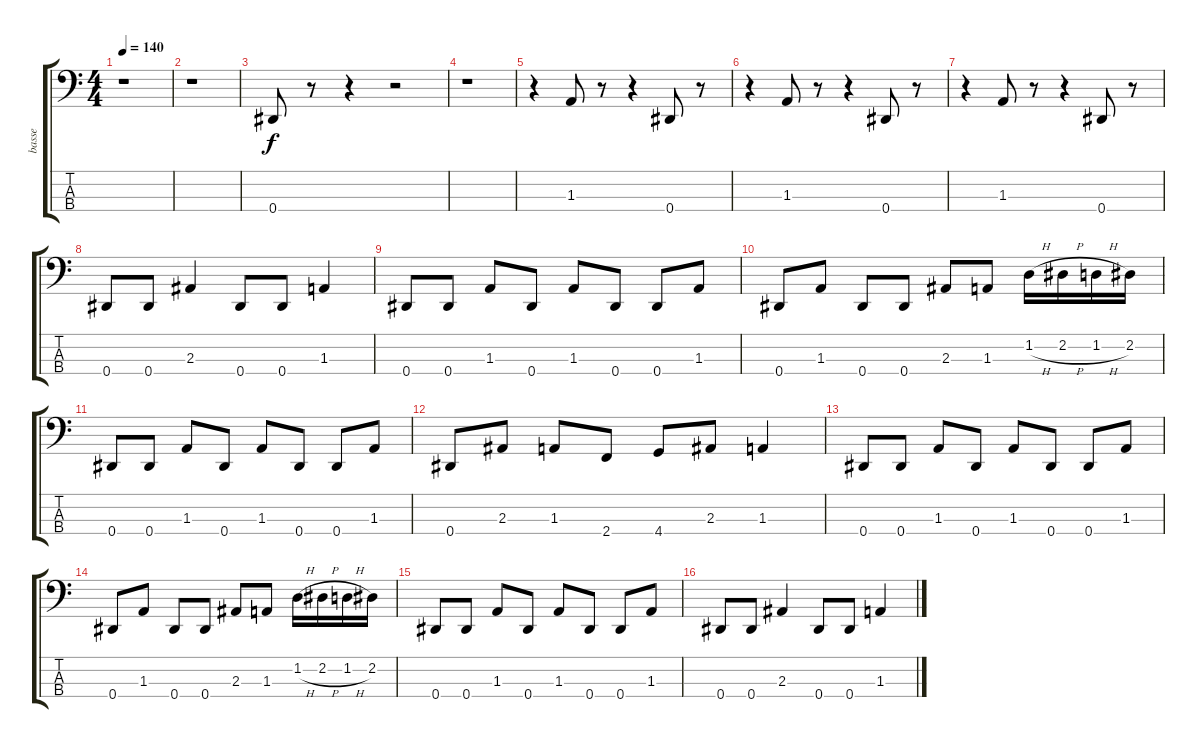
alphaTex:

\track ("basse" "basse") {instrument electricbasspick}
\staff {score tabs}
\tuning (Gb2 Db2 Ab1 Eb1) {hide}
\ts (4 4)
\tempo 140
\clef f4
\ks c
r.1{dy f instrument electricbasspick} |
r.1 |
0.4.8 r.8 r.4 r.2 |
r.1 |
r.4 1.3.8 r.8 r.4 0.4.8 r.8 |
r.4 1.3.8 r.8 r.4 0.4.8 r.8 |
r.4 1.3.8 r.8 r.4 0.4.8 r.8 |
0.4.8 0.4.8 2.3.4 0.4.8 0.4.8 1.3.4 |
0.4.8 0.4.8 1.3.8 0.4.8 1.3.8 0.4.8 0.4.8 1.3.8 |
0.4.8 1.3.8 0.4.8 0.4.8 2.3.8 1.3.8 1.2{h}.16 2.2{h}.16 1.2{h}.16 2.2.16 |
0.4.8 0.4.8 1.3.8 0.4.8 1.3.8 0.4.8 0.4.8 1.3.8 |
0.4.8 2.3.8 1.3.8 2.4.8 4.4.8 2.3.8 1.3.4 |
0.4.8 0.4.8 1.3.8 0.4.8 1.3.8 0.4.8 0.4.8 1.3.8 |
0.4.8 1.3.8 0.4.8 0.4.8 2.3.8 1.3.8 1.2{h}.16 2.2{h}.16 1.2{h}.16 2.2.16 |
0.4.8 0.4.8 1.3.8 0.4.8 1.3.8 0.4.8 0.4.8 1.3.8 |
0.4.8 0.4.8 2.3.4 0.4.8 0.4.8 1.3.4
